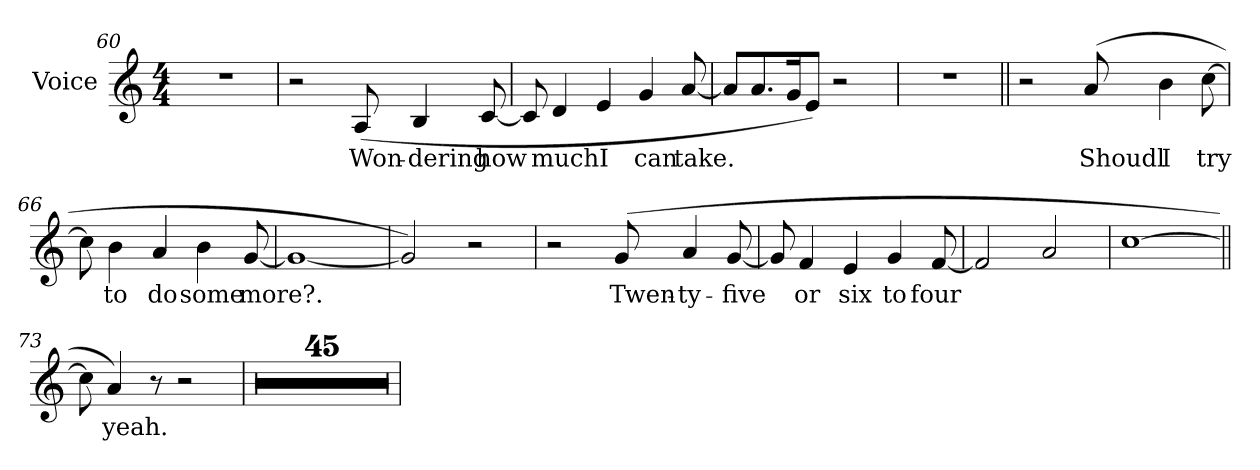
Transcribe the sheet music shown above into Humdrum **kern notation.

**kern	**text
*part1	*part1
*staff1	*staff1
*I"Voice	*
*I'Voice	*
*clefG2	*
*k[]	*
*a:	*
*M4/4	*
=60	=60
1r	.
=61	=61
2r	.
!	!LO:LY:b:color=#000000
(8Ai/	Won-
!	!LO:LY:b:color=#000000
4Bi/	-dering
!	!LO:LY:b:color=#000000
[8ci/	how
=62	=62
8ci/]	.
!	!LO:LY:b:color=#000000
4di/	much
!	!LO:LY:b:color=#000000
4ei/	I
!	!LO:LY:b:color=#000000
4gi/	can
!	!LO:LY:b:color=#000000
[8ai/	take.
=63	=63
8ai/L]	.
8.ai/	.
16gi/k	.
8ei/J)	.
2r	.
=64	=64
1r	.
!!LO:LB:g=z
=65||	=65||
2r	.
!	!LO:LY:b:color=#000000
(8ai/	Shoudl
!	!LO:LY:b:color=#000000
4bi\	I
!	!LO:LY:b:color=#000000
[8cci\	try
=66	=66
8cci\]	.
!	!LO:LY:b:color=#000000
4bi\	to
!	!LO:LY:b:color=#000000
4ai/	do
!	!LO:LY:b:color=#000000
4bi\	some
!	!LO:LY:b:color=#000000
[8gi/	more?.
=67	=67
1gi_	.
=68	=68
2gi/])	.
2r	.
=69	=69
2r	.
!	!LO:LY:b:color=#000000
(8gi/	Twen-
!	!LO:LY:b:color=#000000
4ai/	-ty-
!	!LO:LY:b:color=#000000
[8gi/	-five
!!LO:LB:g=z
=70	=70
8gi/]	.
!	!LO:LY:b:color=#000000
4fi/	or
!	!LO:LY:b:color=#000000
4ei/	six
!	!LO:LY:b:color=#000000
4gi/	to
!	!LO:LY:b:color=#000000
[8fi/	four
=71	=71
2fi/]	.
2ai/	.
=72	=72
[1cci	.
=73||	=73||
8cci\]	.
!	!LO:LY:b:color=#000000
4ai/)	yeah.
8r	.
2r	.
=74	=74
1r	.
=75	=75
1r	.
=76	=76
1r	.
!!LO:LB:g=z
=77	=77
1r	.
=78	=78
1r	.
=79	=79
1r	.
=80	=80
1r	.
=81	=81
1r	.
=82	=82
1r	.
=83	=83
1r	.
=84	=84
1r	.
=85	=85
1r	.
!!LO:LB:g=z
=86	=86
1r	.
=87	=87
1r	.
=88	=88
1r	.
=89	=89
1r	.
=90	=90
1r	.
=91	=91
1r	.
=92	=92
1r	.
=93	=93
1r	.
=94	=94
1r	.
!!LO:LB:g=z
=95	=95
1r	.
=96	=96
1r	.
=97	=97
1r	.
=98	=98
1r	.
=99	=99
1r	.
=100	=100
1r	.
=101	=101
1r	.
=102	=102
1r	.
=103	=103
1r	.
!!LO:LB:g=z
=104	=104
1r	.
=105	=105
1r	.
=106	=106
1r	.
=107	=107
1r	.
=108	=108
1r	.
=109	=109
1r	.
=110	=110
1r	.
=111	=111
1r	.
=112	=112
1r	.
!!LO:LB:g=z
=113	=113
1r	.
=114	=114
1r	.
=115	=115
1r	.
=116	=116
1r	.
=117	=117
1r	.
=118	=118
1r	.
=	=
*-	*-
